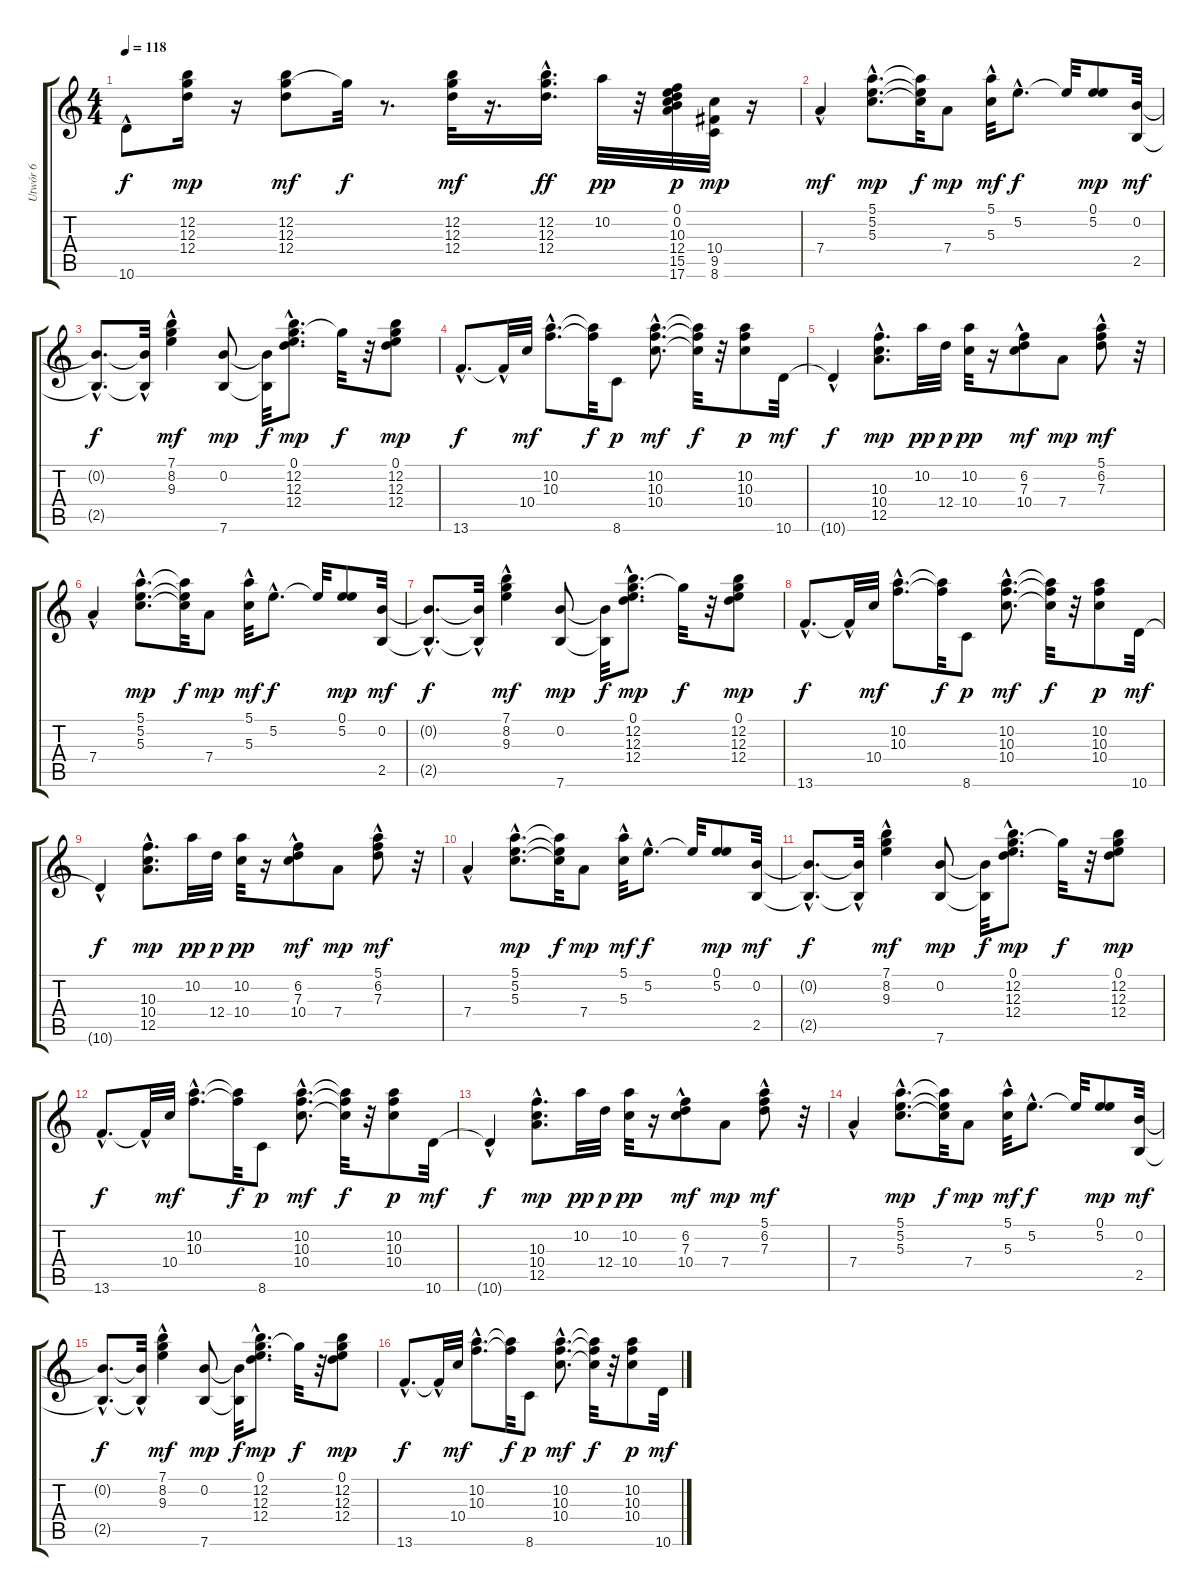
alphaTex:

\track ("Utwór 6" "Utwór 6") {instrument electricguitarclean}
\staff {score tabs}
\tuning (E4 B3 G3 D3 A2 E2) {hide}
\ts (4 4)
\tempo 118
\clef g2
\ks c
10.6{hac t}.8{dy f} (12.2 12.3 12.4).16{dy mp} r.16 (12.2 12.3 12.4).8{dy mf} 12.3{t}.32{dy f} r.8{d} (12.2 12.3 12.4).32{dy mf} r.16{d} (12.2{hac} 12.3 12.4).16{d dy ff} 10.2.32{dy pp} r.32 (0.1 0.2 10.3 12.4 15.5 17.6).32{dy p} (10.4 9.5 8.6).32{dy mp} r.16 |
7.4{hac}.4{dy mf} (5.1{hac} 5.2{hac} 5.3{hac}).8{d dy mp} (5.1{t} 5.2{t} 5.3{t}).32{dy f} 7.4.8{dy mp} (5.1{hac} 5.3).32{dy mf} 5.2{hac}.8{d dy f} 5.2{t}.32 (0.1 5.2).8{dy mp} (0.2 2.5).32{dy mf} |
(0.2{hac t} 2.5{hac t}).8{d dy f} (0.2{hac t} 2.5{t}).32 (7.1 8.2{hac} 9.3).4{dy mf} (0.2 7.6).8{dy mp} (0.2{t} 7.6{t}).32{dy f} (0.1{hac} 12.2{hac} 12.3{hac} 12.4{hac}).8{d dy mp} 12.3{t}.32{dy f} r.32 (0.1 12.2 12.3 12.4).8{dy mp} |
13.6{hac}.8{d dy f} 13.6{hac t}.32 10.4.32{dy mf} (10.2{hac} 10.3{hac}).8{d} (10.2{t} 10.3{t}).32{dy f} 8.6.8{dy p} (10.2{hac} 10.3{hac} 10.4{hac}).8{d dy mf} (10.2{t} 10.3{t} 10.4{t}).32{dy f} r.32 (10.2 10.3 10.4).8{dy p} 10.6.32{dy mf} |
10.6{hac t}.4{dy f} (10.3{hac} 10.4 12.5).8{d dy mp} 10.2.32{dy pp} 12.4.32{dy p} (10.2 10.4).32{dy pp} r.16 (6.2{hac} 7.3{hac} 10.4).8{dy mf} 7.4.8{dy mp} (5.1 6.2 7.3{hac}).8{dy mf} r.32 |
7.4{hac}.4 (5.1{hac} 5.2{hac} 5.3{hac}).8{d dy mp} (5.1{t} 5.2{t} 5.3{t}).32{dy f} 7.4.8{dy mp} (5.1{hac} 5.3).32{dy mf} 5.2{hac}.8{d dy f} 5.2{t}.32 (0.1 5.2).8{dy mp} (0.2 2.5).32{dy mf} |
(0.2{hac t} 2.5{hac t}).8{d dy f} (0.2{hac t} 2.5{t}).32 (7.1 8.2{hac} 9.3).4{dy mf} (0.2 7.6).8{dy mp} (0.2{t} 7.6{t}).32{dy f} (0.1{hac} 12.2{hac} 12.3{hac} 12.4{hac}).8{d dy mp} 12.3{t}.32{dy f} r.32 (0.1 12.2 12.3 12.4).8{dy mp} |
13.6{hac}.8{d dy f} 13.6{hac t}.32 10.4.32{dy mf} (10.2{hac} 10.3{hac}).8{d} (10.2{t} 10.3{t}).32{dy f} 8.6.8{dy p} (10.2{hac} 10.3{hac} 10.4{hac}).8{d dy mf} (10.2{t} 10.3{t} 10.4{t}).32{dy f} r.32 (10.2 10.3 10.4).8{dy p} 10.6.32{dy mf} |
10.6{hac t}.4{dy f} (10.3{hac} 10.4 12.5).8{d dy mp} 10.2.32{dy pp} 12.4.32{dy p} (10.2 10.4).32{dy pp} r.16 (6.2{hac} 7.3{hac} 10.4).8{dy mf} 7.4.8{dy mp} (5.1 6.2 7.3{hac}).8{dy mf} r.32 |
7.4{hac}.4 (5.1{hac} 5.2{hac} 5.3{hac}).8{d dy mp} (5.1{t} 5.2{t} 5.3{t}).32{dy f} 7.4.8{dy mp} (5.1{hac} 5.3).32{dy mf} 5.2{hac}.8{d dy f} 5.2{t}.32 (0.1 5.2).8{dy mp} (0.2 2.5).32{dy mf} |
(0.2{hac t} 2.5{hac t}).8{d dy f} (0.2{hac t} 2.5{t}).32 (7.1 8.2{hac} 9.3).4{dy mf} (0.2 7.6).8{dy mp} (0.2{t} 7.6{t}).32{dy f} (0.1{hac} 12.2{hac} 12.3{hac} 12.4{hac}).8{d dy mp} 12.3{t}.32{dy f} r.32 (0.1 12.2 12.3 12.4).8{dy mp} |
13.6{hac}.8{d dy f} 13.6{hac t}.32 10.4.32{dy mf} (10.2{hac} 10.3{hac}).8{d} (10.2{t} 10.3{t}).32{dy f} 8.6.8{dy p} (10.2{hac} 10.3{hac} 10.4{hac}).8{d dy mf} (10.2{t} 10.3{t} 10.4{t}).32{dy f} r.32 (10.2 10.3 10.4).8{dy p} 10.6.32{dy mf} |
10.6{hac t}.4{dy f} (10.3{hac} 10.4 12.5).8{d dy mp} 10.2.32{dy pp} 12.4.32{dy p} (10.2 10.4).32{dy pp} r.16 (6.2{hac} 7.3{hac} 10.4).8{dy mf} 7.4.8{dy mp} (5.1 6.2 7.3{hac}).8{dy mf} r.32 |
7.4{hac}.4 (5.1{hac} 5.2{hac} 5.3{hac}).8{d dy mp} (5.1{t} 5.2{t} 5.3{t}).32{dy f} 7.4.8{dy mp} (5.1{hac} 5.3).32{dy mf} 5.2{hac}.8{d dy f} 5.2{t}.32 (0.1 5.2).8{dy mp} (0.2 2.5).32{dy mf} |
(0.2{hac t} 2.5{hac t}).8{d dy f} (0.2{hac t} 2.5{t}).32 (7.1 8.2{hac} 9.3).4{dy mf} (0.2 7.6).8{dy mp} (0.2{t} 7.6{t}).32{dy f} (0.1{hac} 12.2{hac} 12.3{hac} 12.4{hac}).8{d dy mp} 12.3{t}.32{dy f} r.32 (0.1 12.2 12.3 12.4).8{dy mp} |
13.6{hac}.8{d dy f} 13.6{hac t}.32 10.4.32{dy mf} (10.2{hac} 10.3{hac}).8{d} (10.2{t} 10.3{t}).32{dy f} 8.6.8{dy p} (10.2{hac} 10.3{hac} 10.4{hac}).8{d dy mf} (10.2{t} 10.3{t} 10.4{t}).32{dy f} r.32 (10.2 10.3 10.4).8{dy p} 10.6.32{dy mf}
